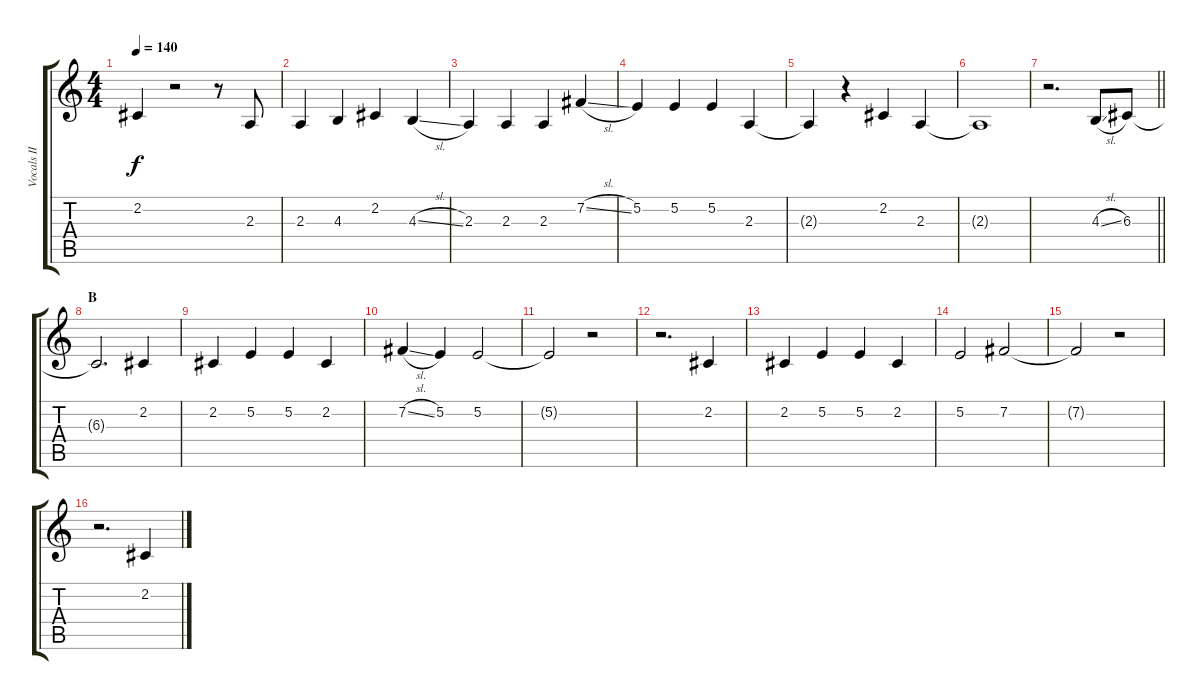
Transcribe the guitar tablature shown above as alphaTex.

\track ("Vocals II" "Vocals II") {instrument voiceoohs}
\staff {score tabs}
\tuning (E4 B3 G3 D3 A2 E2) {hide}
\ts (4 4)
\tempo 140
\clef g2
\ks c
2.2{t}.4{dy f} r.2 r.8 2.3.8 |
2.3.4 4.3.4 2.2.4 4.3{sl}.4 |
2.3.4 2.3.4 2.3.4 7.2{sl}.4 |
5.2.4 5.2.4 5.2.4 2.3.4 |
2.3{t}.4 r.4 2.2.4 2.3.4 |
2.3{t}.1 |
\barLineRight lightlight
r.2{d} 4.3{sl}.8 6.3.8 |
\section ("" "B")
6.3{t}.2{d} 2.2.4 |
2.2.4 5.2.4 5.2.4 2.2.4 |
7.2{sl}.4 5.2.4 5.2.2 |
5.2{t}.2 r.2 |
r.2{d} 2.2.4 |
2.2.4 5.2.4 5.2.4 2.2.4 |
5.2.2 7.2.2 |
7.2{t}.2 r.2 |
r.2{d} 2.2.4
